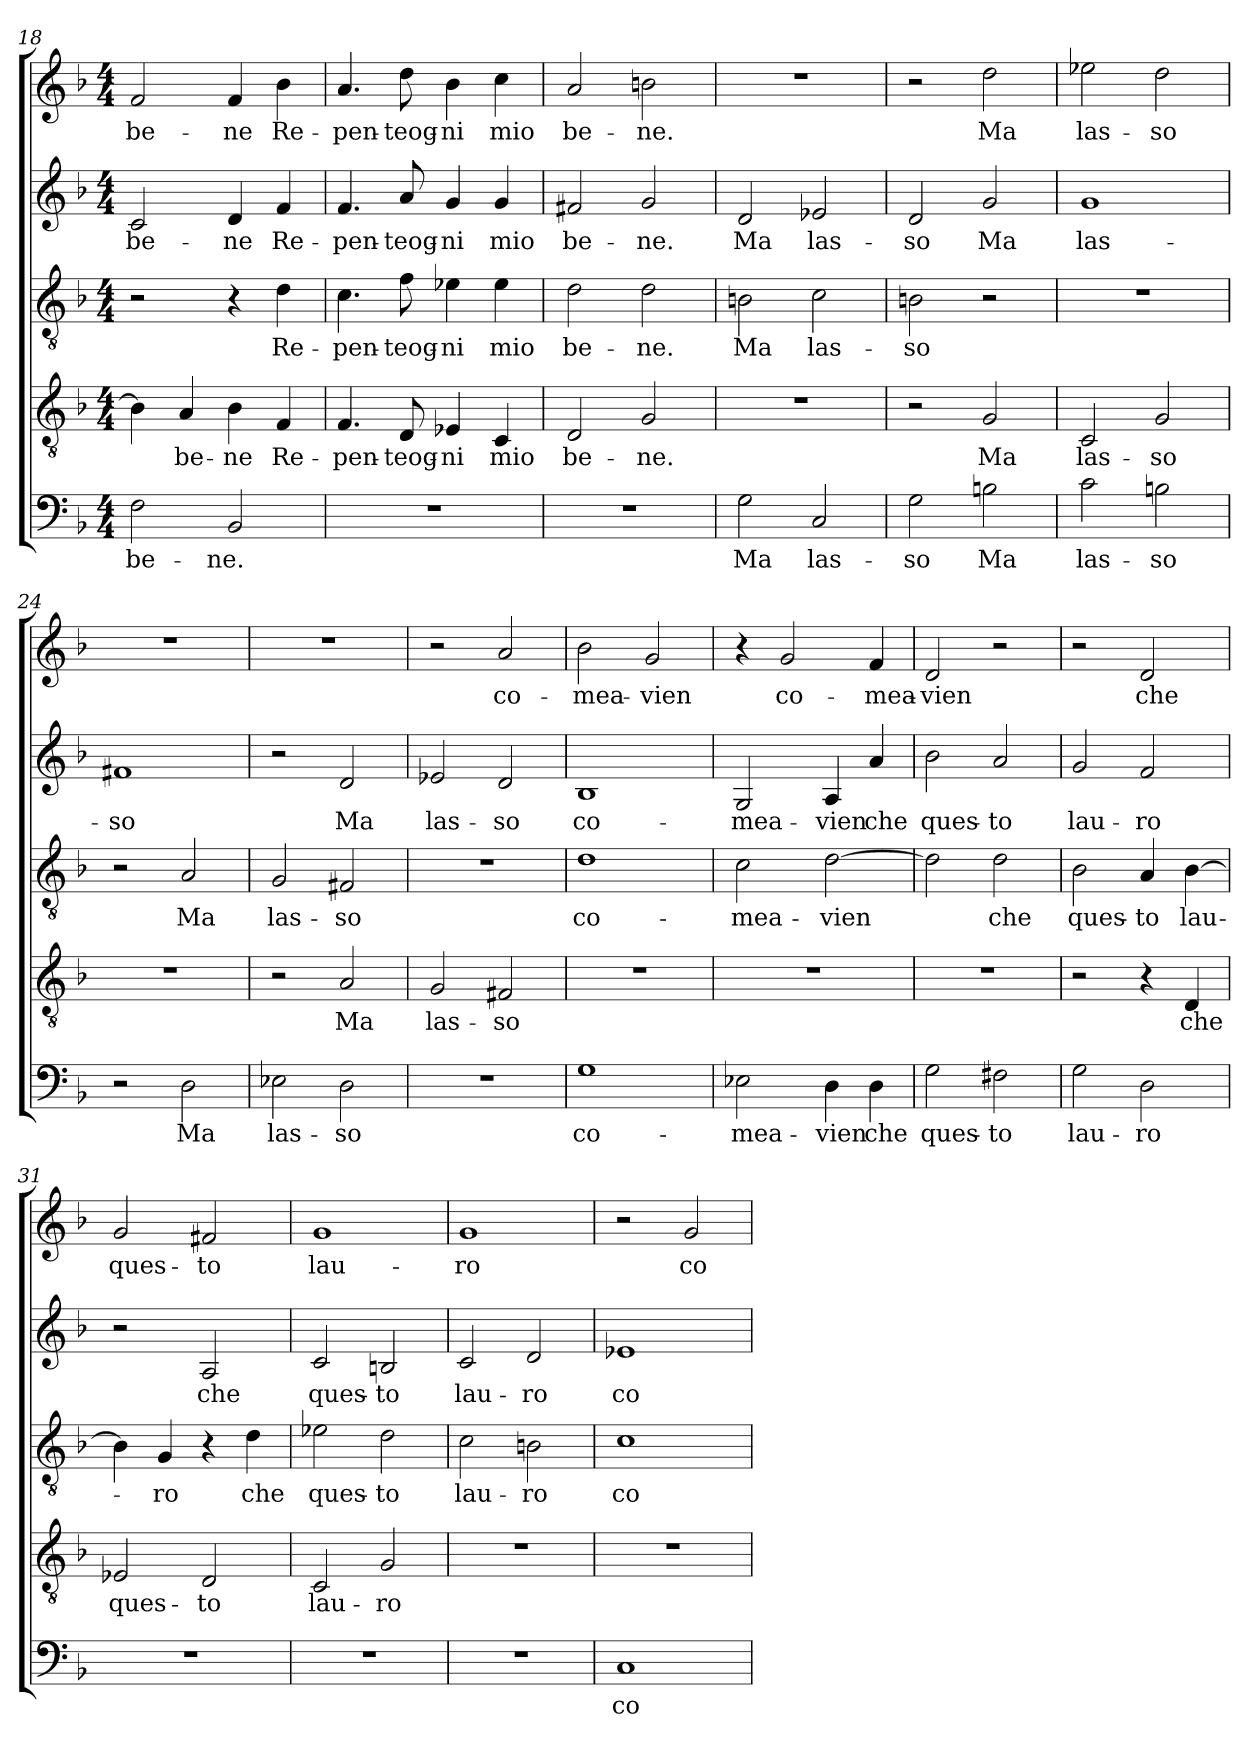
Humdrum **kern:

**kern	**text	**kern	**text	**kern	**text	**kern	**text	**kern	**text
*part5	*part5	*part4	*part4	*part3	*part3	*part2	*part2	*part1	*part1
*staff5	*staff5	*staff4	*staff4	*staff3	*staff3	*staff2	*staff2	*staff1	*staff1
*clefF4	*	*clefGv2	*	*clefGv2	*	*clefG2	*	*clefG2	*
*k[b-]	*	*k[b-]	*	*k[b-]	*	*k[b-]	*	*k[b-]	*
*M4/4	*	*M4/4	*	*M4/4	*	*M4/4	*	*M4/4	*
=18	=18	=18	=18	=18	=18	=18	=18	=18	=18
2F\	be-	4B-\]	.	2r	.	2c/	be-	2f/	be-
.	.	4A/	be-	.	.	.	.	.	.
2BB-/	ne.	4B-\	ne	4r	.	4d/	ne	4f/	ne
.	.	4F/	Re-	4d\	Re-	4f/	Re-	4b-\	Re-
=19	=19	=19	=19	=19	=19	=19	=19	=19	=19
1r	.	4.F/	pen-	4.c\	pen-	4.f/	pen-	4.a/	pen-
.	.	8D/	teog-	8f\	teog-	8a/	teog-	8dd\	teog-
.	.	4E-X/	ni	4e-X\	ni	4g/	ni	4b-\	ni
.	.	4C/	mio	4e-\	mio	4g/	mio	4cc\	mio
=20	=20	=20	=20	=20	=20	=20	=20	=20	=20
1r	.	2D/	be-	2d\	be-	2f#X/	be-	2a/	be-
.	.	2G/	ne.	2d\	ne.	2g/	ne.	2bn\	ne.
=21	=21	=21	=21	=21	=21	=21	=21	=21	=21
2G\	Ma	1r	.	2Bn\	Ma	2d/	Ma	1r	.
2C/	las-	.	.	2c\	las-	2e-X/	las-	.	.
=22	=22	=22	=22	=22	=22	=22	=22	=22	=22
2G\	so	2r	.	2Bn\	so	2d/	so	2r	.
2Bn\	Ma	2G/	Ma	2r	.	2g/	Ma	2dd\	Ma
=23	=23	=23	=23	=23	=23	=23	=23	=23	=23
2c\	las-	2C/	las-	1r	.	1g/	las-	2ee-X\	las-
2Bn\	so	2G/	so	.	.	.	.	2dd\	so
=24	=24	=24	=24	=24	=24	=24	=24	=24	=24
2r	.	1r	.	2r	.	1f#X/	so	1r	.
2D\	Ma	.	.	2A/	Ma	.	.	.	.
=25	=25	=25	=25	=25	=25	=25	=25	=25	=25
2E-X\	las-	2r	.	2G/	las-	2r	.	1r	.
2D\	so	2A/	Ma	2F#X/	so	2d/	Ma	.	.
=26	=26	=26	=26	=26	=26	=26	=26	=26	=26
1r	.	2G/	las-	1r	.	2e-X/	las-	2r	.
.	.	2F#X/	so	.	.	2d/	so	2a/	co-
=27	=27	=27	=27	=27	=27	=27	=27	=27	=27
1G\	co-	1r	.	1d\	co-	1B-/	co-	2b-\	mea-
.	.	.	.	.	.	.	.	2g/	vien
=28	=28	=28	=28	=28	=28	=28	=28	=28	=28
2E-X\	mea-	1r	.	2c\	mea-	2G/	mea-	4r	.
.	.	.	.	.	.	.	.	2g/	co-
4D\	vien	.	.	[2d\	vien	4A/	vien	.	.
4D\	che	.	.	.	.	4a/	che	4f/	mea-
=29	=29	=29	=29	=29	=29	=29	=29	=29	=29
2G\	ques-	1r	.	2d\]	.	2b-\	ques-	2d/	vien
2F#X\	to	.	.	2d\	che	2a/	to	2r	.
=30	=30	=30	=30	=30	=30	=30	=30	=30	=30
2G\	lau-	2r	.	2B-\	ques-	2g/	lau-	2r	.
2D\	ro	4r	.	4A/	to	2f/	ro	2d/	che
.	.	4D/	che	[4B-\	lau-	.	.	.	.
=31	=31	=31	=31	=31	=31	=31	=31	=31	=31
1r	.	2E-X/	ques-	4B-\]	.	2r	.	2g/	ques-
.	.	.	.	4G/	ro	.	.	.	.
.	.	2D/	to	4r	.	2A/	che	2f#X/	to
.	.	.	.	4d\	che	.	.	.	.
=32	=32	=32	=32	=32	=32	=32	=32	=32	=32
1r	.	2C/	lau-	2e-X\	ques-	2c/	ques-	1g/	lau-
.	.	2G/	ro	2d\	to	2Bn/	to	.	.
=33	=33	=33	=33	=33	=33	=33	=33	=33	=33
1r	.	1r	.	2c\	lau-	2c/	lau-	1g/	ro
.	.	.	.	2Bn\	ro	2d/	ro	.	.
=34	=34	=34	=34	=34	=34	=34	=34	=34	=34
1C/	co-	1r	.	1c\	co-	1e-X/	co-	2r	.
.	.	.	.	.	.	.	.	2g/	co-
=	=	=	=	=	=	=	=	=	=
*-	*-	*-	*-	*-	*-	*-	*-	*-	*-
